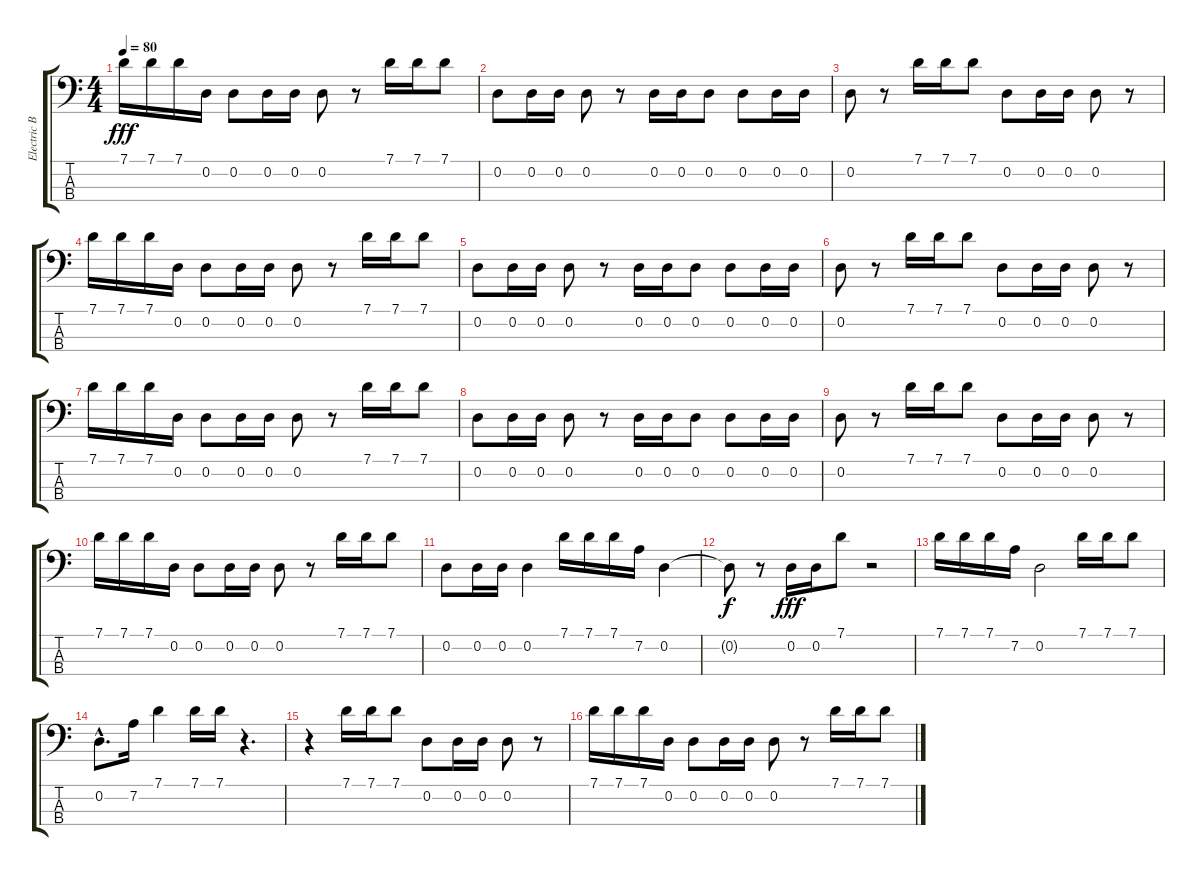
\track ("Electric Bass       " "Electric B") {instrument electricbassfinger}
\staff {score tabs}
\tuning (G2 D2 A1 E1) {hide}
\ts (4 4)
\tempo 80
\clef f4
\ks c
7.1.16{dy fff} 7.1.16 7.1.16 0.2.16 0.2.8 0.2.16 0.2.16 0.2.8 r.8 7.1.16 7.1.16 7.1.8 |
0.2.8 0.2.16 0.2.16 0.2.8 r.8 0.2.16 0.2.16 0.2.8 0.2.8 0.2.16 0.2.16 |
0.2.8 r.8 7.1.16 7.1.16 7.1.8 0.2.8 0.2.16 0.2.16 0.2.8 r.8 |
7.1.16 7.1.16 7.1.16 0.2.16 0.2.8 0.2.16 0.2.16 0.2.8 r.8 7.1.16 7.1.16 7.1.8 |
0.2.8 0.2.16 0.2.16 0.2.8 r.8 0.2.16 0.2.16 0.2.8 0.2.8 0.2.16 0.2.16 |
0.2.8 r.8 7.1.16 7.1.16 7.1.8 0.2.8 0.2.16 0.2.16 0.2.8 r.8 |
7.1.16 7.1.16 7.1.16 0.2.16 0.2.8 0.2.16 0.2.16 0.2.8 r.8 7.1.16 7.1.16 7.1.8 |
0.2.8 0.2.16 0.2.16 0.2.8 r.8 0.2.16 0.2.16 0.2.8 0.2.8 0.2.16 0.2.16 |
0.2.8 r.8 7.1.16 7.1.16 7.1.8 0.2.8 0.2.16 0.2.16 0.2.8 r.8 |
7.1.16 7.1.16 7.1.16 0.2.16 0.2.8 0.2.16 0.2.16 0.2.8 r.8 7.1.16 7.1.16 7.1.8 |
0.2.8 0.2.16 0.2.16 0.2.4 7.1.16 7.1.16 7.1.16 7.2.16 0.2.4 |
0.2{t}.8{dy f} r.8 0.2.16{dy fff} 0.2.16 7.1.8 r.2 |
7.1.16 7.1.16 7.1.16 7.2.16 0.2.2 7.1.16 7.1.16 7.1.8 |
0.2{hac}.8{d} 7.2.16 7.1.4 7.1.16 7.1.16 r.4{d} |
r.4 7.1.16 7.1.16 7.1.8 0.2.8 0.2.16 0.2.16 0.2.8 r.8 |
7.1.16 7.1.16 7.1.16 0.2.16 0.2.8 0.2.16 0.2.16 0.2.8 r.8 7.1.16 7.1.16 7.1.8
